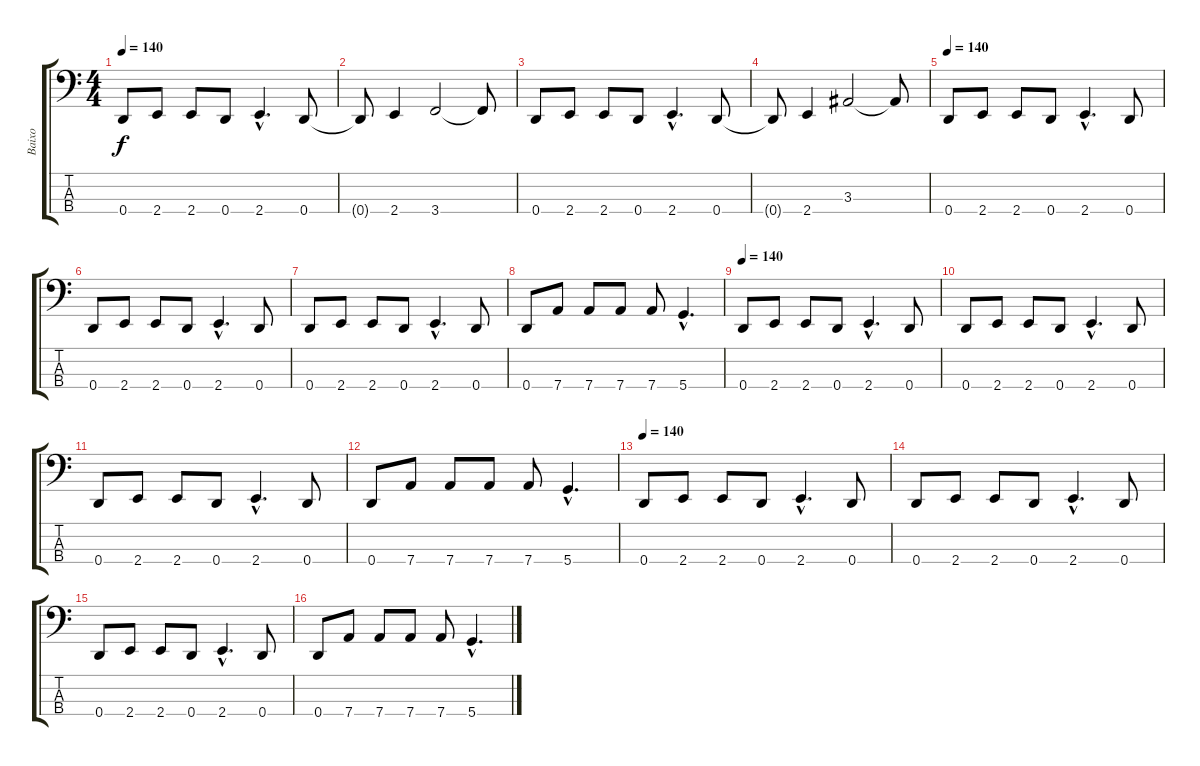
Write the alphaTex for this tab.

\track ("Baixo" "Baixo") {instrument electricbasspick}
\staff {score tabs}
\tuning (F2 C2 G1 D1) {hide}
\ts (4 4)
\tempo 140
\clef f4
\ks c
0.4.8{dy f} 2.4.8 2.4.8 0.4.8 2.4{hac}.4{d} 0.4.8 |
0.4{t}.8 2.4.4 3.4.2 3.4{t}.8 |
0.4.8 2.4.8 2.4.8 0.4.8 2.4{hac}.4{d} 0.4.8 |
0.4{t}.8 2.4.4 3.3.2 3.3{t}.8 |
\tempo 140
0.4.8 2.4.8 2.4.8 0.4.8 2.4{hac}.4{d} 0.4.8 |
0.4.8 2.4.8 2.4.8 0.4.8 2.4{hac}.4{d} 0.4.8 |
0.4.8 2.4.8 2.4.8 0.4.8 2.4{hac}.4{d} 0.4.8 |
0.4.8 7.4.8 7.4.8 7.4.8 7.4.8 5.4{hac}.4{d} |
\tempo 140
0.4.8 2.4.8 2.4.8 0.4.8 2.4{hac}.4{d} 0.4.8 |
0.4.8 2.4.8 2.4.8 0.4.8 2.4{hac}.4{d} 0.4.8 |
0.4.8 2.4.8 2.4.8 0.4.8 2.4{hac}.4{d} 0.4.8 |
0.4.8 7.4.8 7.4.8 7.4.8 7.4.8 5.4{hac}.4{d} |
\tempo 140
0.4.8 2.4.8 2.4.8 0.4.8 2.4{hac}.4{d} 0.4.8 |
0.4.8 2.4.8 2.4.8 0.4.8 2.4{hac}.4{d} 0.4.8 |
0.4.8 2.4.8 2.4.8 0.4.8 2.4{hac}.4{d} 0.4.8 |
0.4.8 7.4.8 7.4.8 7.4.8 7.4.8 5.4{hac}.4{d}
